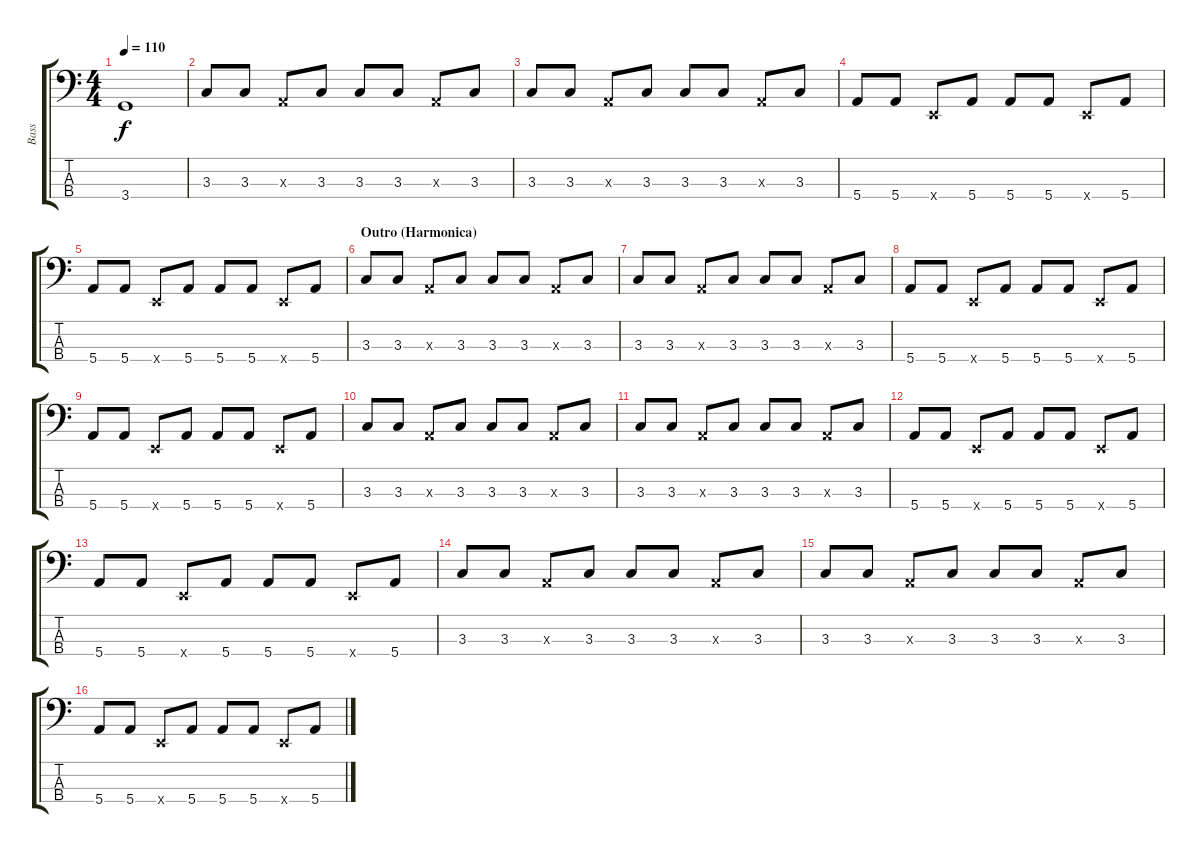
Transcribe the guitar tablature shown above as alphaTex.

\track ("Bass" "Bass") {instrument electricbassfinger}
\staff {score tabs}
\tuning (G2 D2 A1 E1) {hide}
\ts (4 4)
\tempo 110
\clef f4
\ks c
3.4.1{dy f} |
3.3.8 3.3.8 0.3{x}.8 3.3.8 3.3.8 3.3.8 0.3{x}.8 3.3.8 |
3.3.8 3.3.8 0.3{x}.8 3.3.8 3.3.8 3.3.8 0.3{x}.8 3.3.8 |
5.4.8 5.4.8 0.4{x}.8 5.4.8 5.4.8 5.4.8 0.4{x}.8 5.4.8 |
5.4.8 5.4.8 0.4{x}.8 5.4.8 5.4.8 5.4.8 0.4{x}.8 5.4.8 |
\section ("" "Outro (Harmonica)")
3.3.8 3.3.8 0.3{x}.8 3.3.8 3.3.8 3.3.8 0.3{x}.8 3.3.8 |
3.3.8 3.3.8 0.3{x}.8 3.3.8 3.3.8 3.3.8 0.3{x}.8 3.3.8 |
5.4.8 5.4.8 0.4{x}.8 5.4.8 5.4.8 5.4.8 0.4{x}.8 5.4.8 |
5.4.8 5.4.8 0.4{x}.8 5.4.8 5.4.8 5.4.8 0.4{x}.8 5.4.8 |
3.3.8 3.3.8 0.3{x}.8 3.3.8 3.3.8{volume 4} 3.3.8 0.3{x}.8 3.3.8 |
3.3.8 3.3.8 0.3{x}.8 3.3.8 3.3.8 3.3.8 0.3{x}.8 3.3.8 |
5.4.8 5.4.8 0.4{x}.8 5.4.8 5.4.8 5.4.8 0.4{x}.8 5.4.8 |
5.4.8 5.4.8 0.4{x}.8 5.4.8 5.4.8 5.4.8 0.4{x}.8 5.4.8 |
3.3.8{volume 2} 3.3.8 0.3{x}.8 3.3.8 3.3.8 3.3.8 0.3{x}.8 3.3.8 |
3.3.8 3.3.8 0.3{x}.8 3.3.8 3.3.8{volume 0} 3.3.8 0.3{x}.8 3.3.8 |
5.4.8 5.4.8 0.4{x}.8 5.4.8 5.4.8 5.4.8 0.4{x}.8 5.4.8
